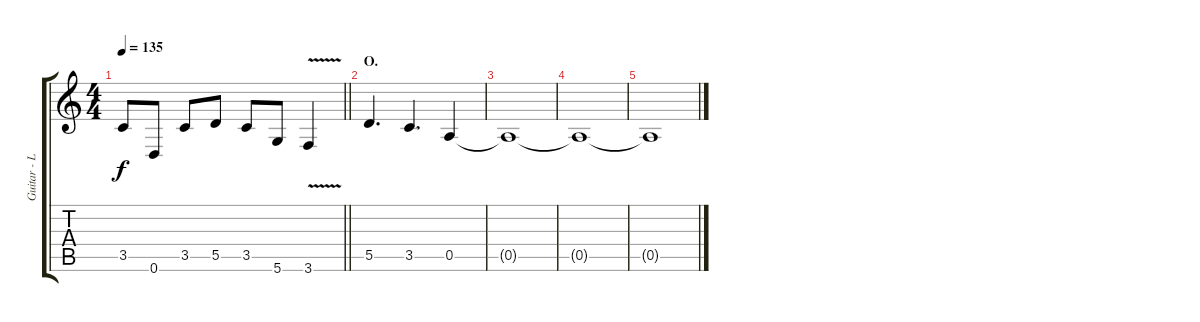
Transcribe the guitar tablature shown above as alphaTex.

\track ("Guitar - Left" "Guitar - L") {instrument distortionguitar}
\staff {score tabs}
\tuning (E4 B3 G3 D3 A2 D2) {hide}
\ts (4 4)
\tempo 135
\clef g2
\barLineRight lightlight
\ks c
3.5{t}.8{dy f} 0.6.8 3.5.8 5.5.8 3.5.8 5.6.8 3.6{v}.4 |
\section ("" "O.")
5.5.4{d} 3.5.4{d} 0.5.4 |
0.5{t}.1 |
0.5{t}.1 |
0.5{t}.1
